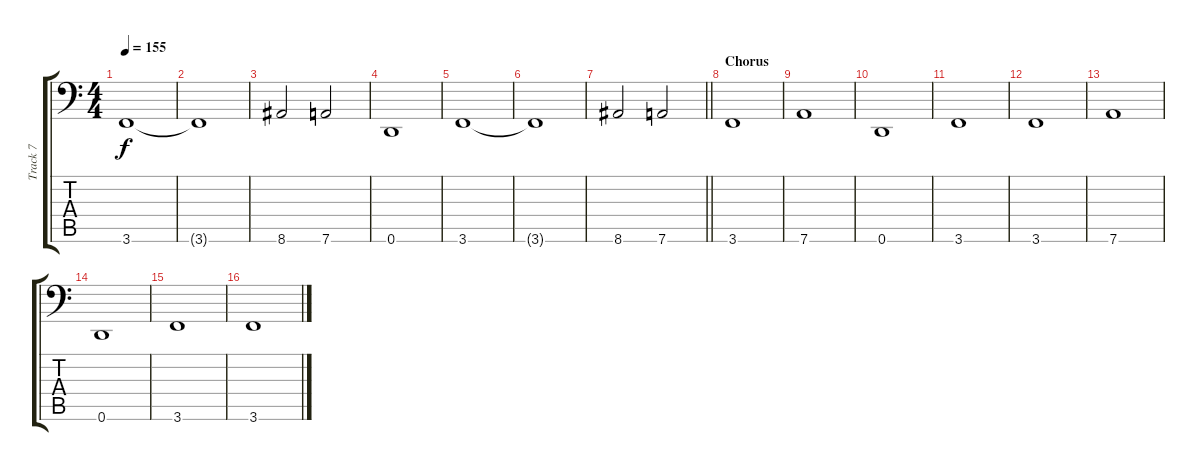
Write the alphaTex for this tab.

\track ("Track 7" "Track 7") {instrument synthbass2}
\staff {score tabs}
\tuning (D4 B3 G3 D3 A2 D1) {hide}
\ts (4 4)
\tempo 155
\clef f4
\ks c
3.6.1{dy f} |
3.6{t}.1 |
8.6.2 7.6.2 |
0.6.1 |
3.6.1 |
3.6{t}.1 |
\barLineRight lightlight
8.6.2 7.6.2 |
\section ("" "Chorus")
3.6.1 |
7.6.1 |
0.6.1 |
3.6.1 |
3.6.1 |
7.6.1 |
0.6.1 |
3.6.1 |
3.6.1
